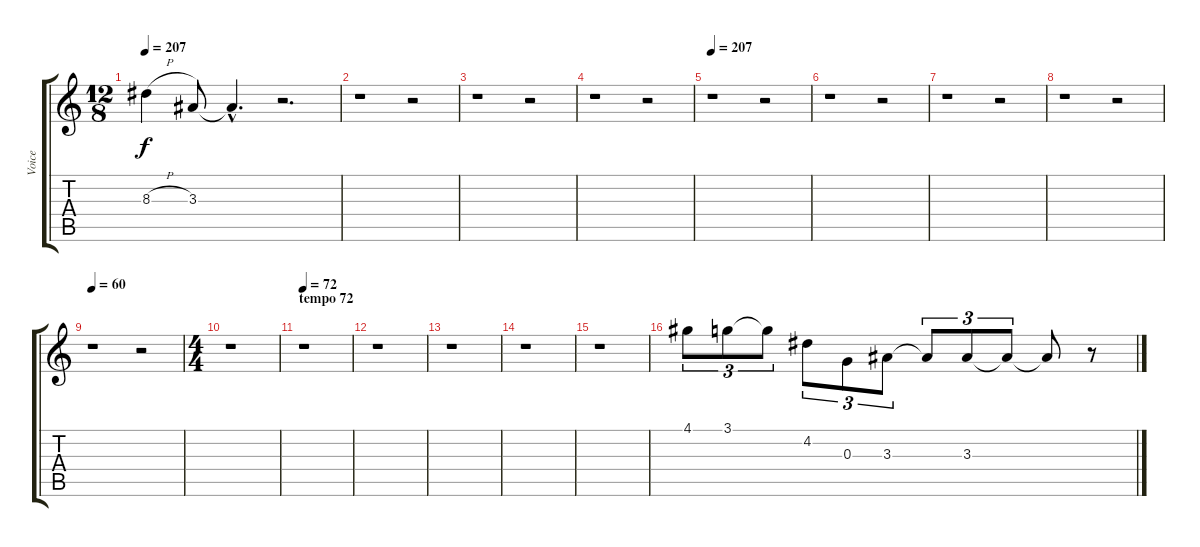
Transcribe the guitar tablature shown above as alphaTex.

\track ("Voice" "Voice") {instrument flute}
\staff {score tabs}
\tuning (E5 B4 G4 D4 A3 E3) {hide}
\ts (12 8)
\tempo 207
\clef g2
\ks c
8.3{h}.4{dy f} 3.3.8 3.3{hac t}.4{d} r.2{d} |
r.1 r.2 |
r.1 r.2 |
r.1 r.2 |
\tempo 207
r.1 r.2 |
r.1 r.2 |
r.1 r.2 |
r.1 r.2 |
\tempo 60
r.1 r.2 |
\ts (4 4)
r.1 |
\section ("" "tempo 72")
\tempo 72
r.1 |
r.1 |
r.1 |
r.1 |
r.1 |
4.1.8{tu (3 2)} 3.1.8{tu (3 2)} 3.1{t}.8{tu (3 2)} 4.2.8{tu (3 2)} 0.3.8{tu (3 2)} 3.3.8{tu (3 2)} 3.3{t}.8{tu (3 2)} 3.3.8{tu (3 2)} 3.3{t}.8{tu (3 2)} 3.3{t}.8 r.8
